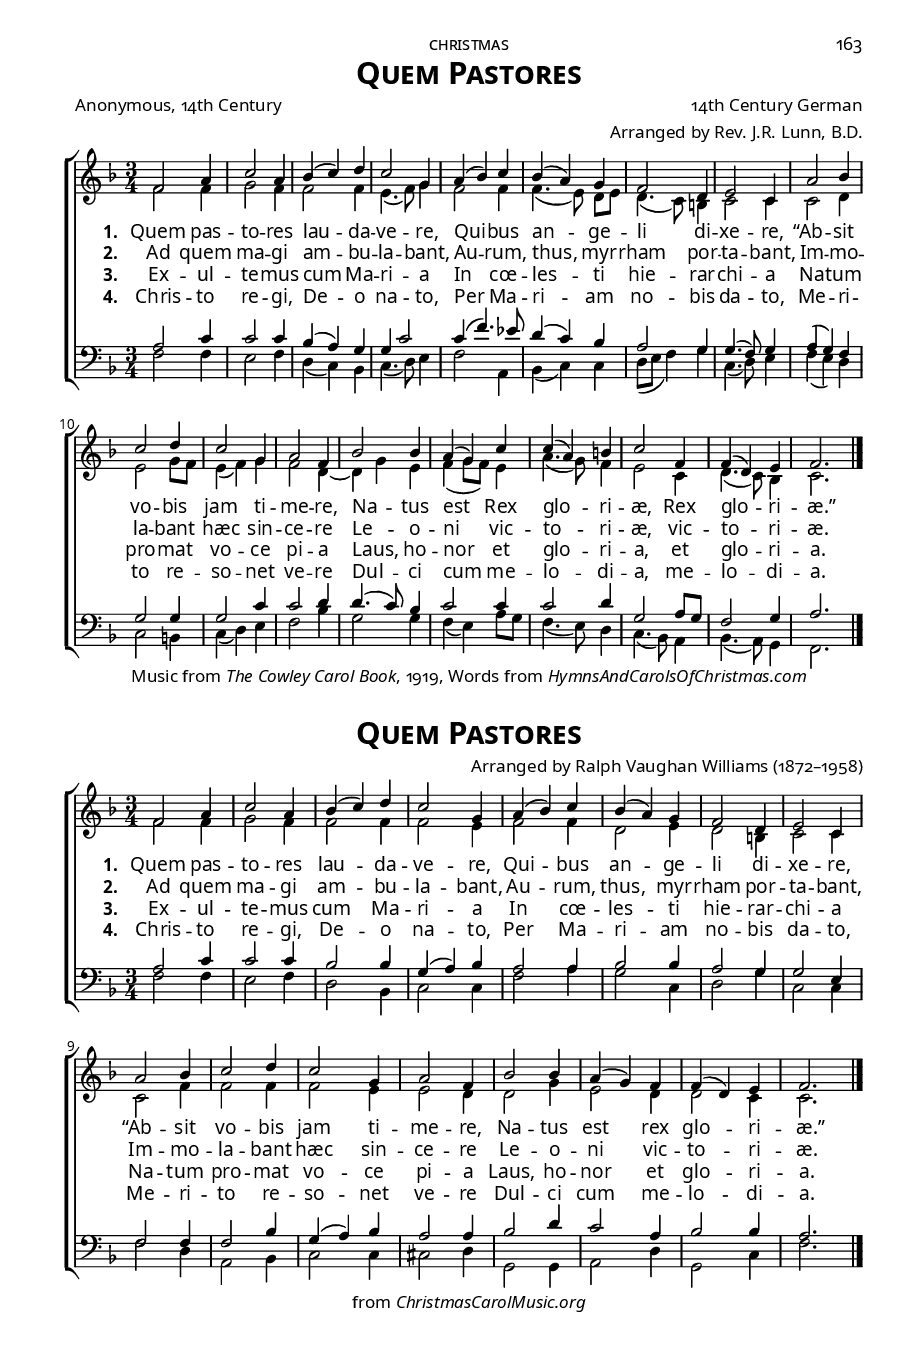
\version "2.14.2"
\include "util.ly"
\header {
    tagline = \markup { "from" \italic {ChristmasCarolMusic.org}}
}
\paper {
  print-all-headers = ##t
  paper-height = 9\in
  paper-width = 6\in
  indent = 0\in
  %system-system-spacing = #'((basic-distance . 10) (padding . 0))
  system-system-spacing =
    #'((basic-distance . 0)
       (minimum-distance . 0)
       (padding . -15)
       (stretchability . 100))
  score-markup-spacing =
    #'((basic-distance . 0)
       (minimum-distance . 0)
       (padding . 0)
       (stretchability . 0))
  ragged-last-bottom = ##f
  ragged-bottom = ##f
  two-sided = ##t
  inner-margin = 0.5\in
  outer-margin = 0.25\in
  top-margin = 0.25\in
  bottom-margin = 0.25\in
  first-page-number = #163
  print-first-page-number = ##t
  headerLine = \markup{\override #'(font-name . "Garamond Premier Pro") \smallCapsOldStyle"christmas"}
  oddHeaderMarkup = \markup\fill-line{
     \override #'(font-name . "Garamond Premier Pro")\abs-fontsize #8.5
     \combine 
        \fill-line{"" \on-the-fly #print-page-number-check-first
        \oldStylePageNum""
        }
        \fill-line{\headerLine}
  }
  evenHeaderMarkup = \markup {
     \override #'(font-name . "Garamond Premier Pro")\abs-fontsize #8.5
     \combine
        \on-the-fly #print-page-number-check-first
        \oldStylePageNum""
        \fill-line{\headerLine}
  }
}
#(set-global-staff-size 15) \paper{ #(define fonts (make-pango-font-tree "GoudyOlSt BT" "Garamond Premier Pro" "Garamond Premier Pro" (/ 15 20))) }
global = {
  \key f \major
  \time 3/4
  \autoBeamOff
  \override DynamicLineSpanner #'staff-padding = #0.0
  \override DynamicLineSpanner #'Y-extent = #'(-1 . 1)
}

sopMusic = \relative c' {
  f2 a4 |
  c2 a4 |
  bes( c) d |
  c2 g4 |
  a( bes) c |
  
  bes( a) g |
  f2 d4 |
  e2 c4 |
  a'2 bes4 |
  c2 d4 |
  
  c2 g4 |
  a2 f4 |
  bes2 bes4 |
  a( g) c |
  c( a) b |
  c2 f,4 |
  f( d) e |
  f2. \bar "|."
}
sopWords = \lyricmode {
  
}

altoMusic = \relative c' {
  f2 f4 |
  g2 f4 |
  f2 f4 |
  e4.( f8) g4 |
  f2 f4 f4.( e8) d[ e] |
  
  d4.( c8) b4 |
  c2 c4 |
  c2 d4 |
  e2 g8[ f] |
  e4( f) g |
  f2 d4~ |
  
  d4 g e |
  f( g8[ f]) e4 |
  a4.( g8) f4 |
  e2 c4 |
  d4.( c8) bes4 |
  c2. \bar "|."
}
altoWords = \lyricmode {
  \dropLyricsIX
  \set stanza = #"1. "
  Quem pas -- to -- res lau -- da -- ve -- re,
  Qui -- bus an -- ge -- li di -- xe -- re,
  “Ab -- sit vo -- bis jam ti -- me -- \set associatedVoice = "tenors"
  re,
  Na -- \unset associatedVoice
  tus est Rex glo -- ri -- æ,
  Rex glo -- ri -- æ.”
}
altoWordsII = \lyricmode {
  \dropLyricsIX
%\markup\italic
  \set stanza = #"2. "
  Ad quem ma -- gi am -- bu -- la -- bant,
  Au -- rum, thus, myr -- rham por -- ta -- bant,
  Im -- mo -- la -- bant hæc sin -- ce -- \set associatedVoice = "tenors"
  re
  Le -- \unset associatedVoice
  o -- ni vic -- to -- ri -- æ,
  vic -- to -- ri -- æ.
}
altoWordsIII = \lyricmode {
  \dropLyricsIX
  \set stanza = #"3. "
  Ex -- ul -- te -- mus cum Ma -- ri -- a
  In cœ -- les -- ti hie -- rar -- chi -- a
  Na -- tum pro -- mat vo -- ce pi -- \set associatedVoice = "tenors"
  a
  Laus, \unset associatedVoice
  ho -- nor et glo -- ri -- a,
  et glo -- ri -- a.
}
altoWordsIV = \lyricmode {
  \dropLyricsIX
  \set stanza = #"4. "
  Chris -- to re -- gi, De -- o na -- to,
  Per Ma -- ri -- am no -- bis da -- to,
  Me -- ri -- to re -- so -- net ve -- \set associatedVoice = "tenors"
  re
  Dul -- \unset associatedVoice
  ci cum me -- lo -- di -- a,
  me -- lo -- di -- a.
}
altoWordsV = \lyricmode {
  \set stanza = #"5. "
  \set ignoreMelismata = ##t
}
altoWordsVI = \lyricmode {
  \set stanza = #"6. "
  \set ignoreMelismata = ##t
}
tenorMusic = \relative c' {
  a2 c4 |
  c2 c4 |
  bes( a) g |
  g c2 |
  c4( f4.) ees8 |
  d4( c) bes |
  
  a2 g4 |
  g4.( f8) g4 |
  a( g) f |
  g2 g4 |
  g2 c4 |
  c2 d4 |
  
  d4.( c8) bes4 |
  c2 c4 |
  c2 d4 |
  g,2 a8[ g] |
  f2 g4 |
  a2. \bar "|."
}
tenorWords = \lyricmode {

}

bassMusic = \relative c {
  f2 f4 |
  e2 f4 |
  d( c) bes |
  c4.( d8) e4 |
  f2 a,4 |
  bes( c) c |
  
  d8([ e] f4) g |
  c,4.( d8) e4 |
  f( e) d |
  c2 b4 |
  c( d) e |
  f2 bes4 |
  
  g2 g4 |
  f( e) a8[ g] |
  f4.( e8) d4 |
  c4.( bes8) a4 |
  bes4.( a8) g4 |
  f2. \bar "|."
}
bassWords = \lyricmode {

}

pianoRH = \relative c' {
  
}
pianoLH = \relative c' {
  
}

\score {
  <<
   \new ChoirStaff <<
    \new Staff = women <<
      \new Voice = "sopranos" { \voiceOne << \global \sopMusic >> }
      \new Voice = "altos" { \voiceTwo << \global \altoMusic >> }
    >>
   \new Staff = men <<
      \clef bass
      \new Voice = "tenors" { \voiceOne << \global \tenorMusic >> }
      \new Voice = "basses" { \voiceTwo << \global \bassMusic >> }
    >>
    \new Lyrics \with { alignAboveContext = #"women" \override VerticalAxisGroup #'nonstaff-relatedstaff-spacing = #'((basic-distance . 1))} \lyricsto "sopranos" \sopWords
    \new Lyrics = "altosVI"  \with { alignBelowContext = #"women" } \lyricsto "sopranos" \altoWordsVI
    \new Lyrics = "altosV"  \with { alignBelowContext = #"women" } \lyricsto "sopranos" \altoWordsV
    \new Lyrics = "altosIV"  \with { alignBelowContext = #"women" } \lyricsto "sopranos" \altoWordsIV
    \new Lyrics = "altosIII"  \with { alignBelowContext = #"women" } \lyricsto "sopranos" \altoWordsIII
    \new Lyrics = "altosII"  \with { alignBelowContext = #"women" } \lyricsto "sopranos" \altoWordsII
    \new Lyrics = "altos"  \with { alignBelowContext = #"women" \override VerticalAxisGroup #'nonstaff-relatedstaff-spacing = #'((padding . -0.5))} \lyricsto "sopranos" \altoWords
    \new Lyrics \with { alignAboveContext = #"men" \override VerticalAxisGroup #'nonstaff-relatedstaff-spacing = #'((basic-distance . 1)) } \lyricsto "tenors" \tenorWords
    \new Lyrics \with { alignBelowContext = #"men" \override VerticalAxisGroup #'nonstaff-relatedstaff-spacing = #'((basic-distance . 1)) } \lyricsto "basses" \bassWords
  >>
%    \new PianoStaff << \new Staff { \new Voice { \pianoRH } } \new Staff { \clef "bass" \pianoLH } >>
  >>
  \layout {
    \context {
      \Score
      \override SpacingSpanner #'base-shortest-duration = #(ly:make-moment 1 2)
      \override SpacingSpanner #'common-shortest-duration = #(ly:make-moment 1 2)
    }
    \context {
      % Remove all empty staves
      % \Staff \RemoveEmptyStaves \override VerticalAxisGroup #'remove-first = ##t
    }
    \context {
      \Lyrics
      \override LyricText #'X-offset = #center-on-word
    }
  }
  \header {
    title = \markup{\override #'(font-name . "Garamond Premier Pro Semibold"){ \abs-fontsize #15 \smallCapsOldStyle"Quem Pastores"}}
    poet = \markup\oldStyleNum"Anonymous, 14th Century"
    composer = \markup\oldStyleNum"14th Century German"
    arranger = \markup\oldStyleNum"Arranged by Rev. J.R. Lunn, B.D."
  }
}
\markup \fill-line {\center-column{
  \concat{ "Music from " \italic "The Cowley Carol Book" \oldStyleNum", 1919, Words from " \italic "HymnsAndCarolsOfChristmas.com"}}}
\markup\vspace#1



















global = {
  \key f \major
  \time 3/4
  \autoBeamOff
  \override DynamicLineSpanner #'staff-padding = #0.0
  \override DynamicLineSpanner #'Y-extent = #'(-1 . 1)
}

sopMusic = \relative c' {
  f2 a4 |
  c2 a4 |
  bes( c) d |
  c2 g4 |
  a( bes) c |
  
  bes( a) g |
  f2 d4 |
  e2 c4 |
  a'2 bes4 |
  c2 d4 |
  
  c2 g4 |
  a2 f4 |
  bes2 bes4 |
  a( g) f |
  f( d) e |
  f2. \bar "|."
}
sopWords = \lyricmode {
  
}

altoMusic = \relative c' {
  f2 f4 |
  g2 f4 |
  f2 f4 |
  f2 e4 |
  f2 f4 |
  
  d2 e4 |
  d2 b4 |
  c2 c4 |
  c2 f4 |
  f2 f4 |
  
  f2 e4 |
  e2 d4 |
  d2 g4 |
  e2 d4 |
  d2 c4 |
  c2. \bar "|."
}
altoWords = \lyricmode {
  \dropLyricsIX
  \set stanza = #"1. "
  Quem pas -- to -- res lau -- da -- ve -- re,
  Qui -- bus an -- ge -- li di -- xe -- re,
  “Ab -- sit vo -- bis jam ti -- me -- re,
  Na -- tus est rex glo -- ri -- æ.”
}
altoWordsII = \lyricmode {
  \dropLyricsIX
%\markup\italic
  \set stanza = #"2. "
  Ad quem ma -- gi am -- bu -- la -- bant,
  Au -- rum, thus, myr -- rham por -- ta -- bant,
  Im -- mo -- la -- bant hæc sin -- ce -- re
  Le -- o -- ni vic -- to -- ri -- æ.
}
altoWordsIII = \lyricmode {
  \dropLyricsIX
  \set stanza = #"3. "
  Ex -- ul -- te -- mus cum Ma -- ri -- a
  In cœ -- les -- ti hie -- rar -- chi -- a
  Na -- tum pro -- mat vo -- ce pi -- a
  Laus, ho -- nor et glo -- ri -- a.
}
altoWordsIV = \lyricmode {
  \dropLyricsIX
  \set stanza = #"4. "
  Chris -- to re -- gi, De -- o na -- to,
  Per Ma -- ri -- am no -- bis da -- to,
  Me -- ri -- to re -- so -- net ve -- re
  Dul -- ci cum me -- lo -- di -- a.
}
altoWordsV = \lyricmode {
  \set stanza = #"5. "
  \set ignoreMelismata = ##t
}
altoWordsVI = \lyricmode {
  \set stanza = #"6. "
  \set ignoreMelismata = ##t
}
tenorMusic = \relative c' {
  a2 c4 |
  c2 c4 |
  bes2 bes4 |
  g( a) bes |
  a2 a4 |
  
  bes2 bes4 |
  a2 g4 |
  g2 e4 |
  f2 f4 |
  f2 bes4 |
  
  g( a) bes |
  a2 a4 |
  bes2 d4 |
  c2 a4 |
  bes2 bes4 |
  a2. \bar "|."
}
tenorWords = \lyricmode {

}

bassMusic = \relative c {
  f2 f4 |
  e2 f4 |
  d2 bes4 |
  c2 c4 |
  f2 a4 |
  
  g2 c,4 |
  d2 g4 |
  c,2 c4 |
  f2 d4 |
  a2 bes4 |
  
  c2 c4 |
  cis2 d4 |
  g,2 g4 |
  a2 d4 |
  g,2 c4 |
  f2. \bar "|."
}
bassWords = \lyricmode {

}

pianoRH = \relative c' {
  
}
pianoLH = \relative c' {
  
}

\score {
  <<
   \new ChoirStaff <<
    \new Staff = women <<
      \new Voice = "sopranos" { \voiceOne << \global \sopMusic >> }
      \new Voice = "altos" { \voiceTwo << \global \altoMusic >> }
    >>
    \new Lyrics \with { alignAboveContext = #"women" \override VerticalAxisGroup #'nonstaff-relatedstaff-spacing = #'((basic-distance . 1))} \lyricsto "sopranos" \sopWords
    \new Lyrics = "altosVI"  \with { alignBelowContext = #"women" } \lyricsto "altos" \altoWordsVI
    \new Lyrics = "altosV"  \with { alignBelowContext = #"women" } \lyricsto "altos" \altoWordsV
    \new Lyrics = "altosIV"  \with { alignBelowContext = #"women" } \lyricsto "altos" \altoWordsIV
    \new Lyrics = "altosIII"  \with { alignBelowContext = #"women" } \lyricsto "altos" \altoWordsIII
    \new Lyrics = "altosII"  \with { alignBelowContext = #"women" } \lyricsto "altos" \altoWordsII
    \new Lyrics = "altos"  \with { alignBelowContext = #"women" \override VerticalAxisGroup #'nonstaff-relatedstaff-spacing = #'((padding . -0.5)) } \lyricsto "altos" \altoWords
   \new Staff = men <<
      \clef bass
      \new Voice = "tenors" { \voiceOne << \global \tenorMusic >> }
      \new Voice = "basses" { \voiceTwo << \global \bassMusic >> }
    >>
    \new Lyrics \with { alignAboveContext = #"men" \override VerticalAxisGroup #'nonstaff-relatedstaff-spacing = #'((basic-distance . 1)) } \lyricsto "tenors" \tenorWords
    \new Lyrics \with { alignBelowContext = #"men" \override VerticalAxisGroup #'nonstaff-relatedstaff-spacing = #'((basic-distance . 1)) } \lyricsto "basses" \bassWords
  >>
%    \new PianoStaff << \new Staff { \new Voice { \pianoRH } } \new Staff { \clef "bass" \pianoLH } >>
  >>
  \layout {
    \context {
      \Score
      %\override SpacingSpanner #'base-shortest-duration = #(ly:make-moment 1 8)
      %\override SpacingSpanner #'common-shortest-duration = #(ly:make-moment 1 4)
    }
    \context {
      % Remove all empty staves
      % \Staff \RemoveEmptyStaves \override VerticalAxisGroup #'remove-first = ##t
    }
    \context {
      \Lyrics
      \override LyricText #'X-offset = #center-on-word
    }
  }
  \header {
    title = \markup{\override #'(font-name . "Garamond Premier Pro Semibold"){ \abs-fontsize #15 \smallCapsOldStyle"Quem Pastores"}}
%    poet = \markup\oldStyleNum"Anonymous, 14th Century"
%    composer = \markup\oldStyleNum"14th Century German"
    composer = \markup\oldStyleNum"Arranged by Ralph Vaughan Williams (1872–1958)"
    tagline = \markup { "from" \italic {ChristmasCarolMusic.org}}
  }
}

